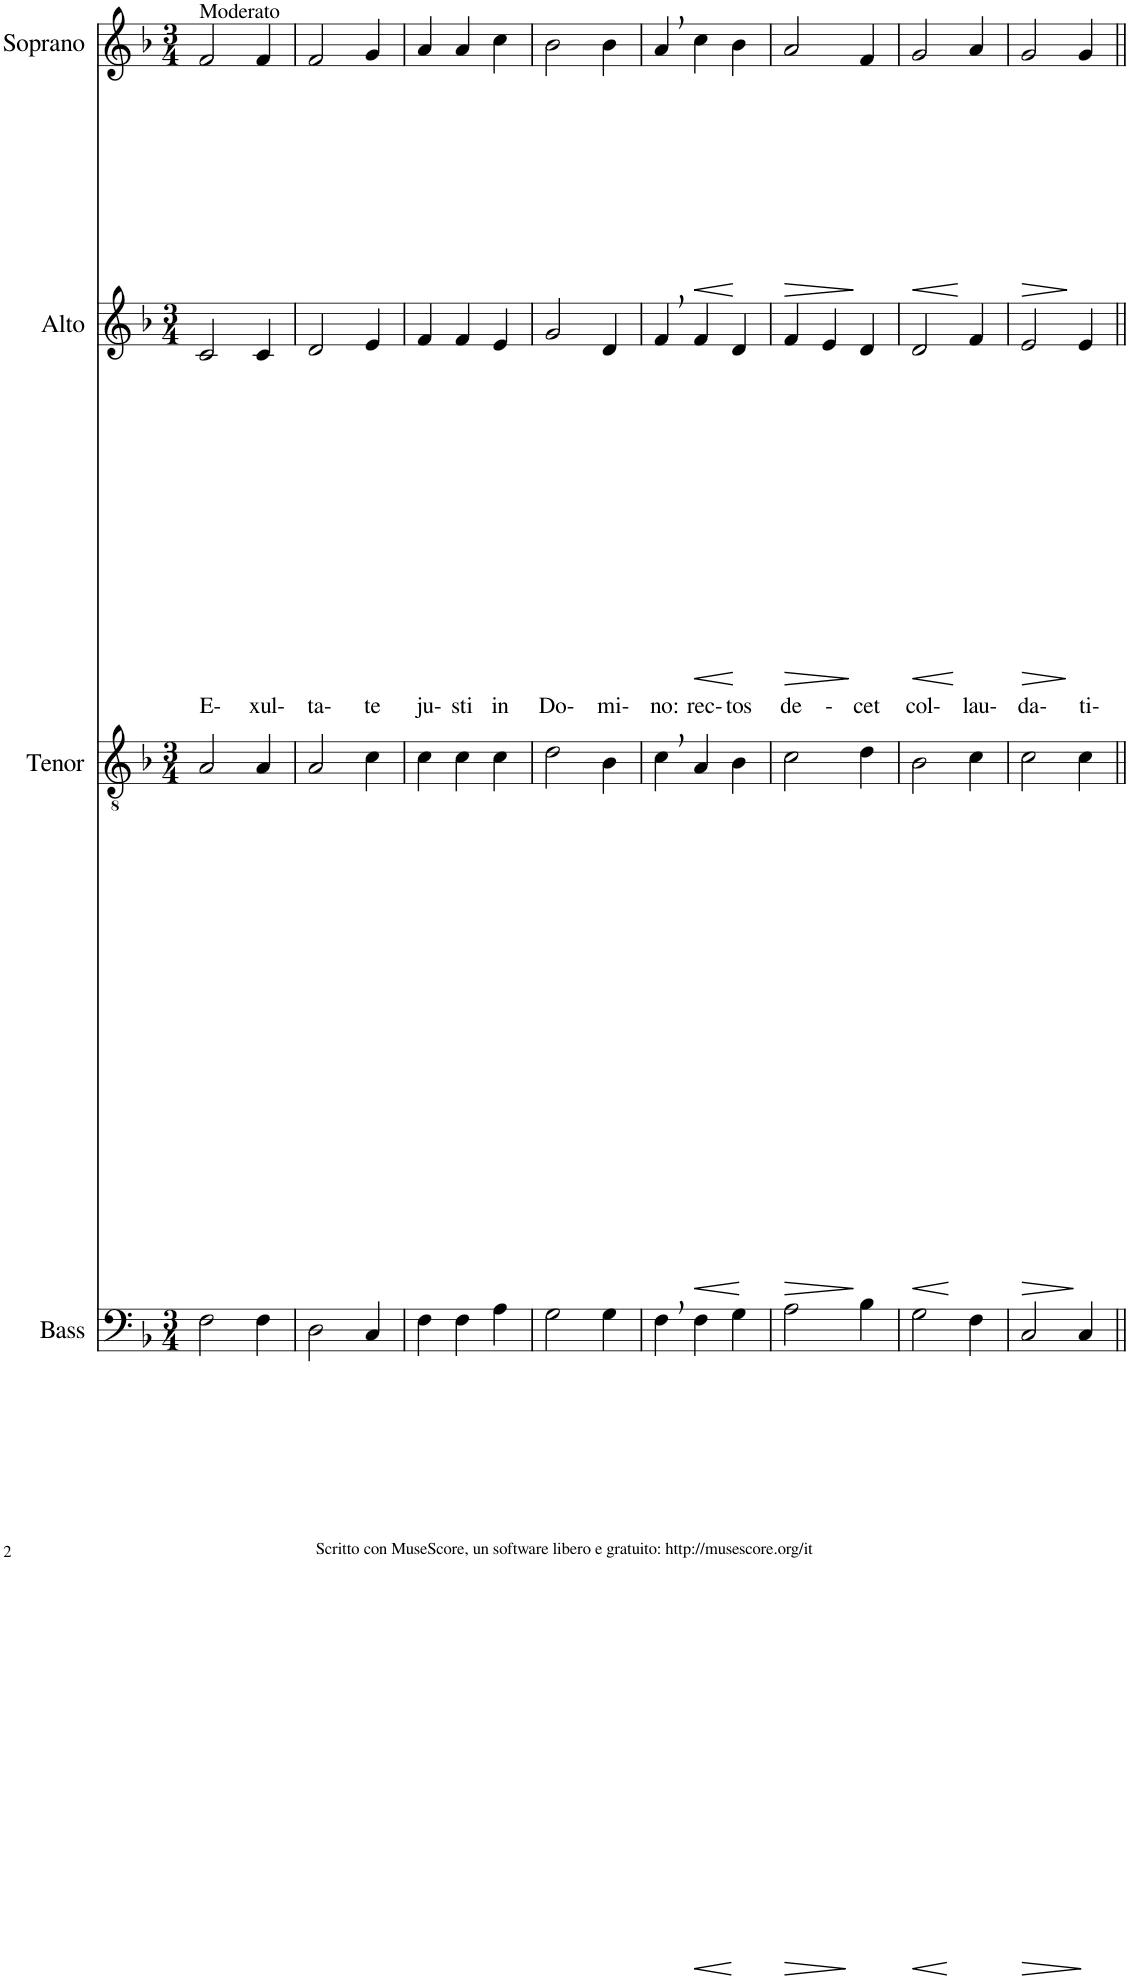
**kern	**dynam	**kern	**dynam	**kern	**text	**text	**dynam	**kern	**dynam
*part4	*part4	*part3	*part3	*part2	*part2	*part2	*part2	*part1	*part1
*staff4	*staff4	*staff3	*staff3	*staff2	*staff2	*staff2	*staff2	*staff1	*staff1
*I"Bass	*	*I"Tenor	*	*I"Alto	*	*	*	*I"Soprano	*
*clefF4	*	*clefGv2	*	*clefG2	*	*	*	*clefG2	*
*k[b-]	*	*k[b-]	*	*k[b-]	*	*	*	*k[b-]	*
*M3/4	*	*M3/4	*	*M3/4	*	*	*	*M3/4	*
=1	=1	=1	=1	=1	=1	=1	=1	=1	=1
!	!	!	!	!	!	!	!	!LO:TX:a:t=Moderato	!
!	!	!	!	!	!	!LO:LY:b	!	!	!
2F\	.	2A/	.	2c/	.	E-	.	2f/	.
!	!	!	!	!	!	!LO:LY:b	!	!	!
4F\	.	4A/	.	4c/	.	xul-	.	4f/	.
=2	=2	=2	=2	=2	=2	=2	=2	=2	=2
!	!	!	!	!	!	!LO:LY:b	!	!	!
2D\	.	2A/	.	2d/	.	ta-	.	2f/	.
!	!	!	!	!	!	!LO:LY:b	!	!	!
4C/	.	4c\	.	4e/	.	te	.	4g/	.
=3	=3	=3	=3	=3	=3	=3	=3	=3	=3
!	!	!	!	!	!	!LO:LY:b	!	!	!
4F\	.	4c\	.	4f/	.	ju-	.	4a/	.
!	!	!	!	!	!	!LO:LY:b	!	!	!
4F\	.	4c\	.	4f/	.	sti	.	4a/	.
!	!	!	!	!	!	!LO:LY:b	!	!	!
4A\	.	4c\	.	4e/	.	in	.	4cc\	.
=4	=4	=4	=4	=4	=4	=4	=4	=4	=4
!	!	!	!	!	!	!LO:LY:b	!	!	!
2G\	.	2d\	.	2g/	.	Do-	.	2b-\	.
!	!	!	!	!	!	!LO:LY:b	!	!	!
4G\	.	4B-\	.	4d/	.	mi-	.	4b-\	.
=5	=5	=5	=5	=5	=5	=5	=5	=5	=5
!	!	!	!	!	!	!LO:LY:b	!	!	!
4F,\	.	4c,\	.	4f,/	.	no:	.	4a,/	.
!	!LO:HP:b	!	!LO:HP:b	!	!	!LO:LY:b	!LO:HP:b	!	!LO:HP:b
4F\	<	4A/	<	4f/	.	rec-	<	4cc\	<
!	!	!	!	!	!	!LO:LY:b	!	!	!
4G\	.	4B-\	.	4d/	.	tos	.	4b-\	.
.	[	.	[	.	.	.	[	.	[
=6	=6	=6	=6	=6	=6	=6	=6	=6	=6
!	!LO:HP:b	!	!LO:HP:b	!	!	!LO:LY:b	!LO:HP:b	!	!LO:HP:b
2A\	>	2c\	>	4f/	.	de	>	2a/	>
!	!	!	!	!	!	!LO:LY:b	!	!	!
.	.	.	.	4e/	.	-	.	.	.
!	!	!	!	!	!	!LO:LY:b	!	!	!
4B-\	.	4d\	.	4d/	.	cet	.	4f/	.
.	]	.	]	.	.	.	]	.	]
=7	=7	=7	=7	=7	=7	=7	=7	=7	=7
!	!LO:HP:b	!	!LO:HP:b	!	!	!LO:LY:b	!LO:HP:b	!	!LO:HP:b
2G\	<	2B-\	<	2d/	.	col-	<	2g/	<
!	!	!	!	!	!	!LO:LY:b	!	!	!
4F\	.	4c\	.	4f/	.	lau-	.	4a/	.
.	[	.	[	.	.	.	[	.	[
=8	=8	=8	=8	=8	=8	=8	=8	=8	=8
!	!LO:HP:b	!	!LO:HP:b	!	!	!LO:LY:b	!LO:HP:b	!	!LO:HP:b
2C/	>	2c\	>	2e/	.	da-	>	2g/	>
!	!	!	!	!	!	!LO:LY:b	!	!	!
4C/	.	4c\	.	4e/	.	ti-	.	4g/	.
.	]	.	]	.	.	.	]	.	]
=||	=||	=||	=||	=||	=||	=||	=||	=||	=||
*-	*-	*-	*-	*-	*-	*-	*-	*-	*-
